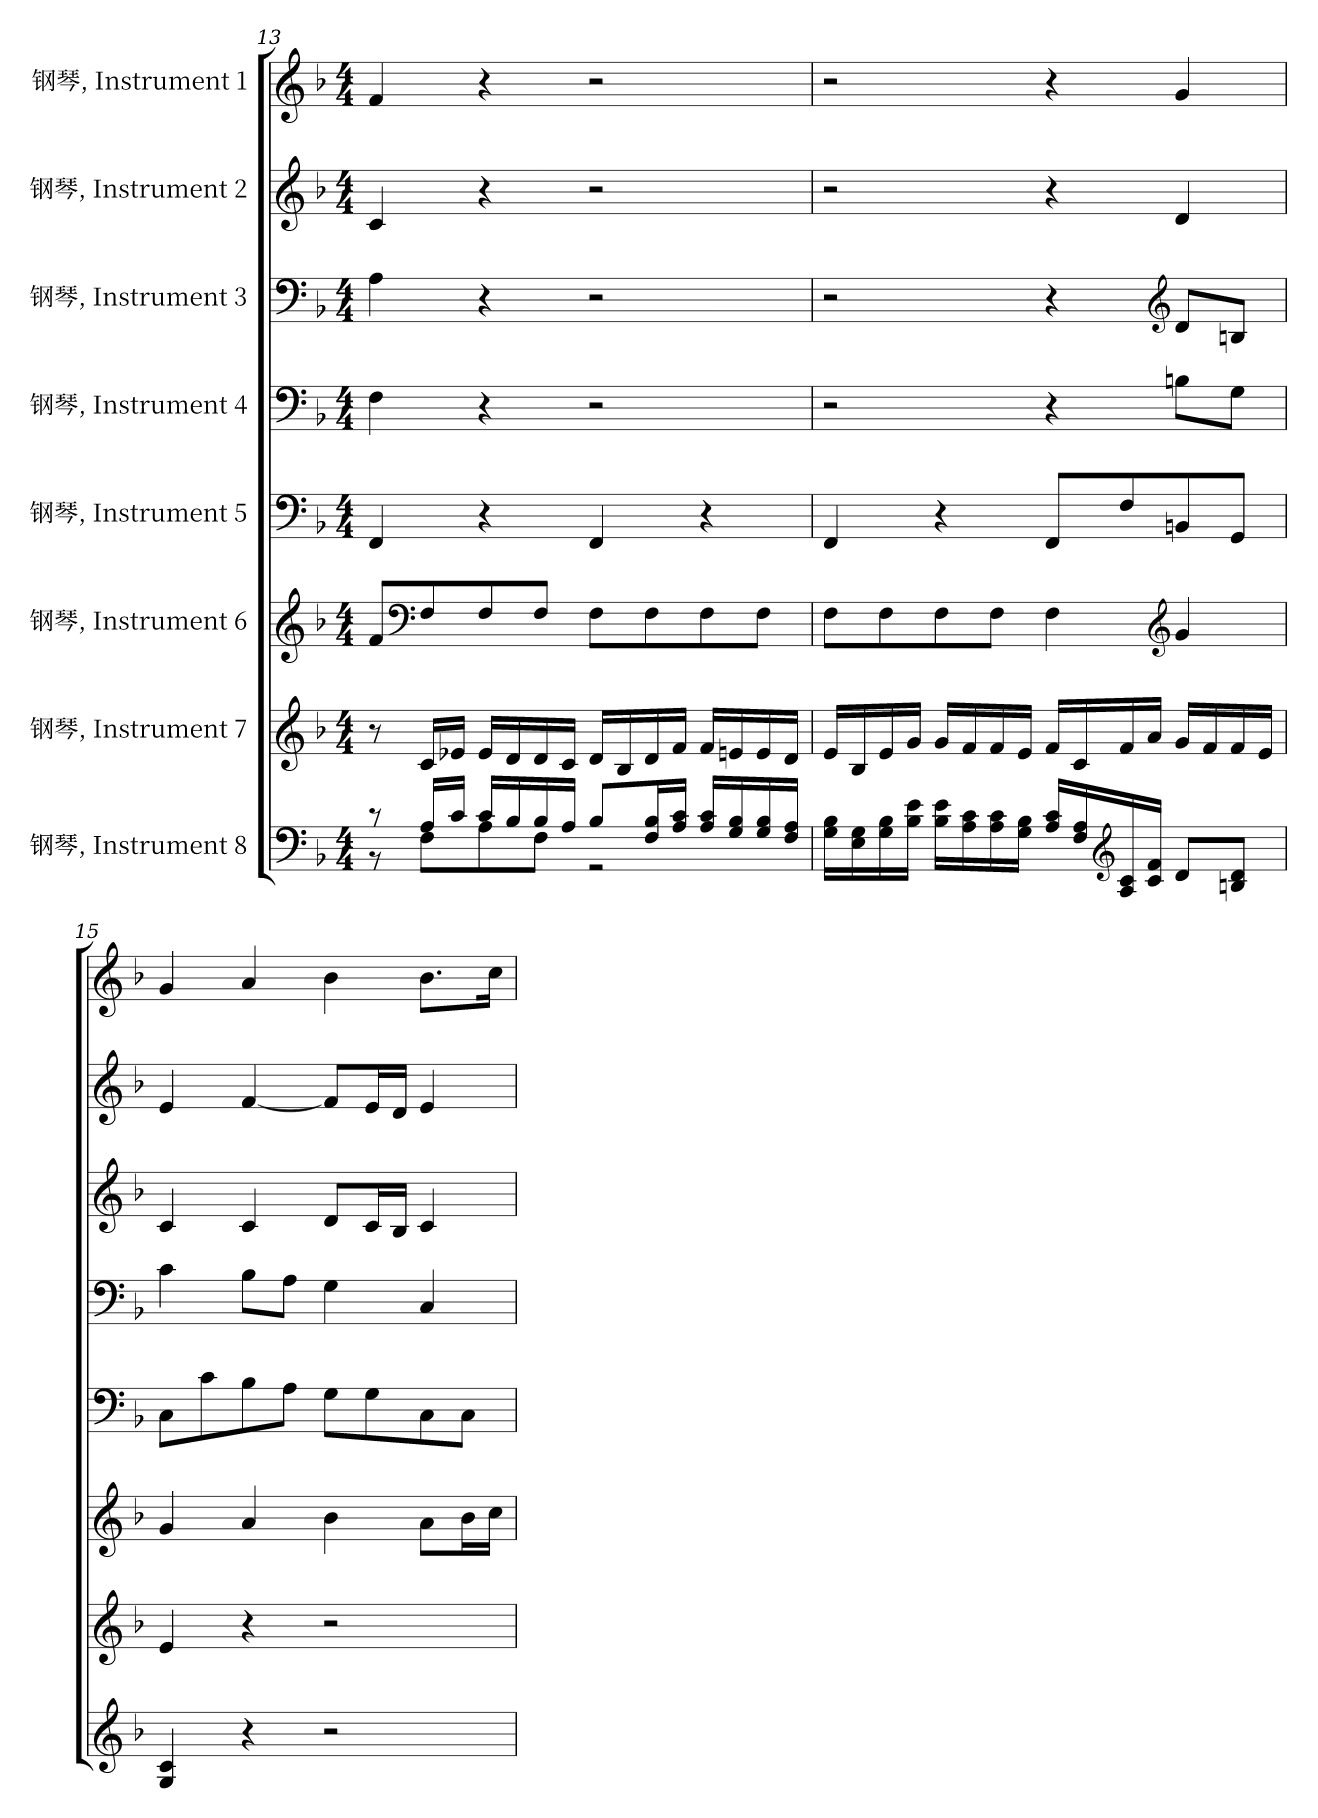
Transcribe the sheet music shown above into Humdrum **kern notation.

**kern	**kern	**kern	**kern	**kern	**kern	**kern	**kern
*part8	*part7	*part6	*part5	*part4	*part3	*part2	*part1
*staff8	*staff7	*staff6	*staff5	*staff4	*staff3	*staff2	*staff1
*I"钢琴, Instrument 8	*I"钢琴, Instrument 7	*I"钢琴, Instrument 6	*I"钢琴, Instrument 5	*I"钢琴, Instrument 4	*I"钢琴, Instrument 3	*I"钢琴, Instrument 2	*I"钢琴, Instrument 1
!!LO:PB:g=z
*clefF4	*clefG2	*clefG2	*clefF4	*clefF4	*clefF4	*clefG2	*clefG2
*k[b-]	*k[b-]	*k[b-]	*k[b-]	*k[b-]	*k[b-]	*k[b-]	*k[b-]
*M4/4	*M4/4	*M4/4	*M4/4	*M4/4	*M4/4	*M4/4	*M4/4
=13	=13	=13	=13	=13	=13	=13	=13
*^	*	*	*	*	*	*	*
8r	8r	8r	8f/L	4FF/	4F\	4A\	4c/	4f/
*	*	*	*clefF4	*	*	*	*	*
16A/LL	8F\L	16c/LL	8F/	.	.	.	.	.
16c/JJ	.	16e-X/JJ	.	.	.	.	.	.
16c/LL	8A\	16e-/LL	8F/	4r	4r	4r	4r	4r
16B-/	.	16d/	.	.	.	.	.	.
16B-/	8F\J	16d/	8F/J	.	.	.	.	.
16A/JJ	.	16c/JJ	.	.	.	.	.	.
8B-/L	2r	16d/LL	8F\L	4FF/	2r	2r	2r	2r
.	.	16B-/	.	.	.	.	.	.
16F/ 16B-/L	.	16d/	8F\	.	.	.	.	.
16A/ 16c/JJ	.	16f/JJ	.	.	.	.	.	.
16A/ 16c/LL	.	16f/LL	8F\	4r	.	.	.	.
16G/ 16B-/	.	16en/	.	.	.	.	.	.
16G/ 16B-/	.	16e/	8F\J	.	.	.	.	.
16F/ 16A/JJ	.	16d/JJ	.	.	.	.	.	.
*v	*v	*	*	*	*	*	*	*
=14	=14	=14	=14	=14	=14	=14	=14
16G\ 16B-\LL	16e/LL	8F\L	4FF/	2r	2r	2r	2r
16E\ 16G\	16B-/	.	.	.	.	.	.
16G\ 16B-\	16e/	8F\	.	.	.	.	.
16B-\ 16e\JJ	16g/JJ	.	.	.	.	.	.
16B-\ 16e\LL	16g/LL	8F\	4r	.	.	.	.
16A\ 16c\	16f/	.	.	.	.	.	.
16A\ 16c\	16f/	8F\J	.	.	.	.	.
16G\ 16B-\JJ	16e/JJ	.	.	.	.	.	.
16A/ 16c/LL	16f/LL	4F\	8FF/L	4r	4r	4r	4r
16F/ 16A/	16c/	.	.	.	.	.	.
*clefG2	*	*	*	*	*	*	*
16A/ 16c/	16f/	.	8F/	.	.	.	.
16c/ 16f/JJ	16a/JJ	.	.	.	.	.	.
*	*	*clefG2	*	*	*clefG2	*	*
8d/L	16g/LL	4g/	8BBn/	8Bn\L	8d/L	4d/	4g/
.	16f/	.	.	.	.	.	.
8Bn/ 8d/J	16f/	.	8GG/J	8G\J	8Bn/J	.	.
.	16e/JJ	.	.	.	.	.	.
!!LO:PB:g=z
=15	=15	=15	=15	=15	=15	=15	=15
4G/ 4c/	4e/	4g/	8C\L	4c\	4c/	4e/	4g/
.	.	.	8c\	.	.	.	.
4r	4r	4a/	8B-\	8B-\L	4c/	[4f/	4a/
.	.	.	8A\J	8A\J	.	.	.
2r	2r	4b-\	8G\L	4G\	8d/L	8f/L]	4b-\
.	.	.	8G\	.	16c/L	16e/L	.
.	.	.	.	.	16B-/JJ	16d/JJ	.
.	.	8a\L	8C\	4C/	4c/	4e/	8.b-\L
.	.	16b-\L	8C\J	.	.	.	.
.	.	16cc\JJ	.	.	.	.	16cc\Jk
=	=	=	=	=	=	=	=
*-	*-	*-	*-	*-	*-	*-	*-
